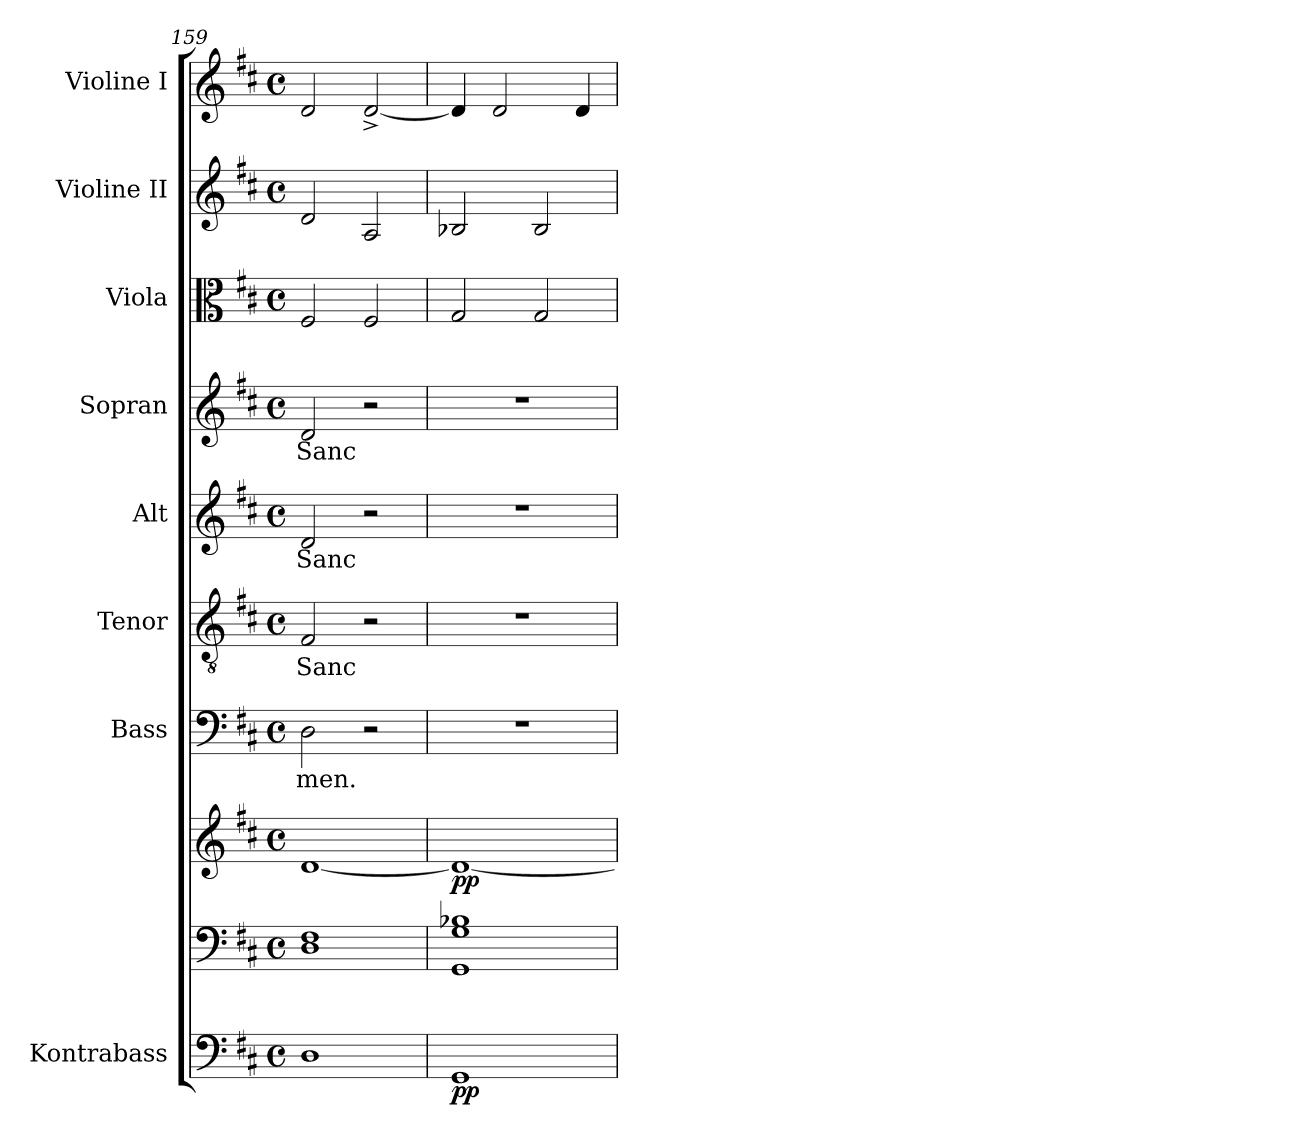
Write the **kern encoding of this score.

**kern	**dynam	**kern	**kern	**dynam	**kern	**text	**kern	**text	**kern	**text	**kern	**text	**kern	**kern	**kern
*part9	*part9	*part8	*part8	*part8	*part7	*part7	*part6	*part6	*part5	*part5	*part4	*part4	*part3	*part2	*part1
*staff10	*staff10	*staff9	*staff8	*staff8/9	*staff7	*staff7	*staff6	*staff6	*staff5	*staff5	*staff4	*staff4	*staff3	*staff2	*staff1
*I"Kontrabass	*	*	*	*	*I"Bass	*	*I"Tenor	*	*I"Alt	*	*I"Sopran	*	*I"Viola	*I"Violine II	*I"Violine I
*I'Kb.	*	*	*	*	*I'B.	*	*I'T.	*	*I'A.	*	*I'S.	*	*I'Vla.	*I'Vl. II	*I'Vl. I
*clefF4	*	*clefF4	*clefG2	*	*clefF4	*	*clefGv2	*	*clefG2	*	*clefG2	*	*clefC3	*clefG2	*clefG2
*ITrd7c12	*	*	*	*	*	*	*	*	*	*	*	*	*	*	*
*k[f#c#]	*	*k[f#c#]	*k[f#c#]	*	*k[f#c#]	*	*k[f#c#]	*	*k[f#c#]	*	*k[f#c#]	*	*k[f#c#]	*k[f#c#]	*k[f#c#]
*D:	*	*D:	*D:	*	*D:	*	*D:	*	*D:	*	*D:	*	*D:	*D:	*D:
*M4/4	*	*M4/4	*M4/4	*	*M4/4	*	*M4/4	*	*M4/4	*	*M4/4	*	*M4/4	*M4/4	*M4/4
*met(c)	*	*met(c)	*met(c)	*	*met(c)	*	*met(c)	*	*met(c)	*	*met(c)	*	*met(c)	*met(c)	*met(c)
=159	=159	=159	=159	=159	=159	=159	=159	=159	=159	=159	=159	=159	=159	=159	=159
*	*	*^	*	*	*	*	*	*	*	*	*	*	*	*	*
!	!	!	!	!	!	!	!LO:LY:b	!	!LO:LY:b	!	!LO:LY:b	!	!LO:LY:b	!	!	!
1DD	.	1F#	1D	[1d	.	2D\	-men.	2F#/	Sanc-	2d/	Sanc-	2d/	Sanc-	2F#/	2d/	2d/
.	.	.	.	.	.	2r	.	2r	.	2r	.	2r	.	2F#/	2A/	[2d^</
=160	=160	=160	=160	=160	=160	=160	=160	=160	=160	=160	=160	=160	=160	=160	=160	=160
!	!LO:DY:b	!	!	!	!LO:DY:b	!	!	!	!	!	!	!	!	!	!	!
1GGG	pp	1G 1B-X	1GG	1d_	pp	1r	.	1r	.	1r	.	1r	.	2G/	2B-X/	4d/]
.	.	.	.	.	.	.	.	.	.	.	.	.	.	.	.	2d/
.	.	.	.	.	.	.	.	.	.	.	.	.	.	2G/	2B-/	.
.	.	.	.	.	.	.	.	.	.	.	.	.	.	.	.	4d/
*	*	*v	*v	*	*	*	*	*	*	*	*	*	*	*	*	*
=	=	=	=	=	=	=	=	=	=	=	=	=	=	=	=
*-	*-	*-	*-	*-	*-	*-	*-	*-	*-	*-	*-	*-	*-	*-	*-
